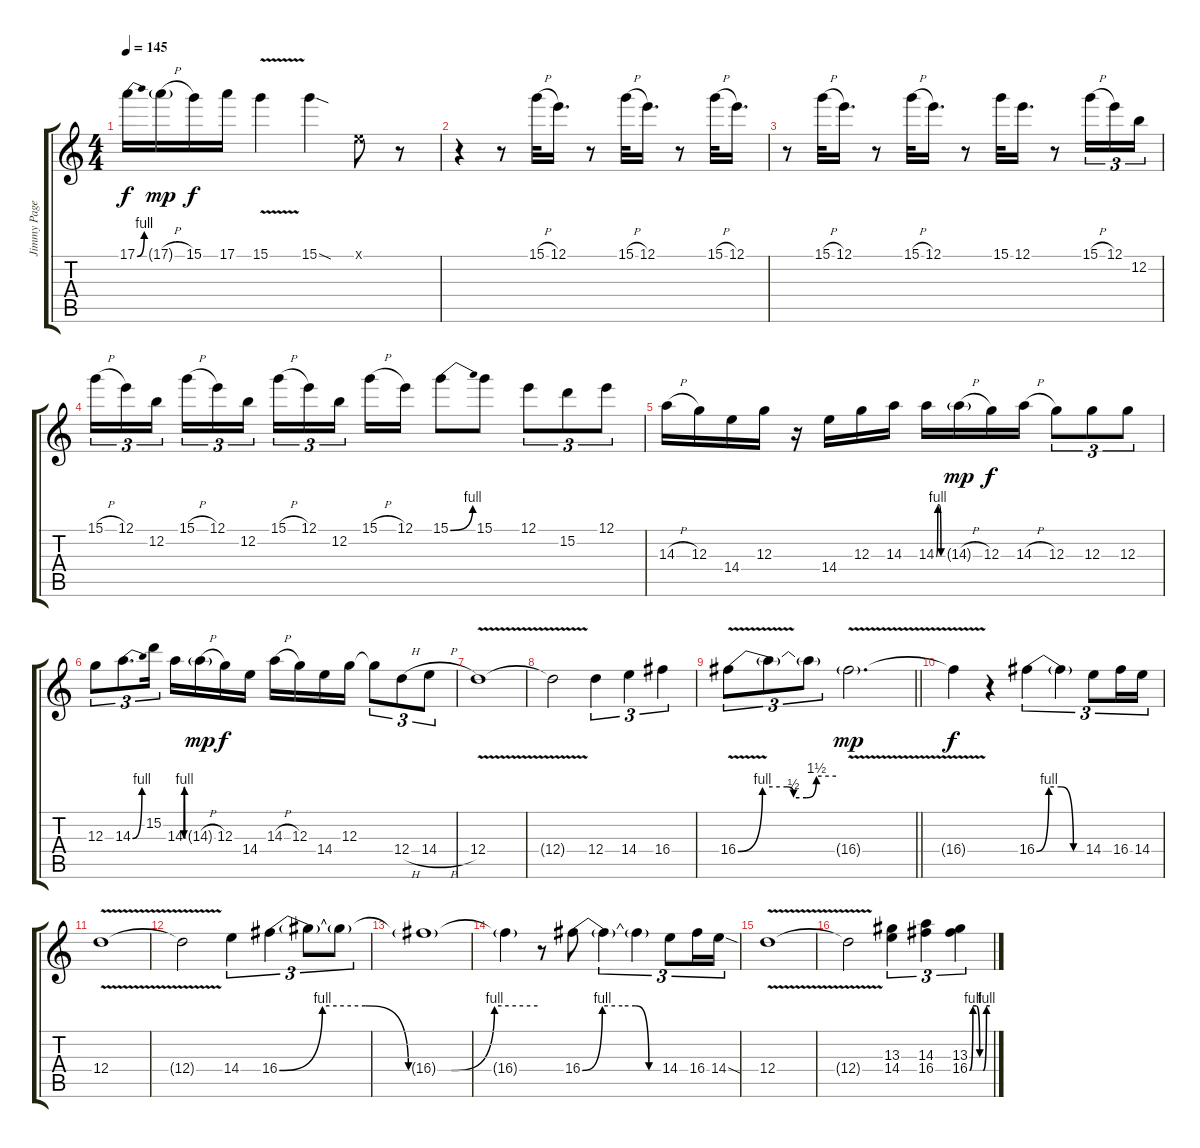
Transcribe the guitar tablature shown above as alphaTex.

\track ("Jimmy Page - Guitar" "Jimmy Page") {instrument overdrivenguitar}
\staff {score tabs}
\tuning (E4 B3 G3 D3 A2 E2) {hide}
\ts (4 4)
\tempo 145
\clef g2
\ks c
17.1{be (bend 0 0 60 4)}.16{dy f} 17.1{h g}.16{dy mp} 15.1.16{dy f} 17.1.16 15.1{v}.4 15.1{sod}.4 0.1{x}.8 r.8 |
r.4 r.8 15.1{h}.32 12.1.16{d} r.8 15.1{h}.32 12.1.16{d} r.8 15.1{h}.32 12.1.16{d} |
r.8 15.1{h}.32 12.1.16{d} r.8 15.1{h}.32 12.1.16{d} r.8 15.1.32 12.1.16{d} r.8 15.1{h}.16{tu (3 2)} 12.1.16{tu (3 2)} 12.2.16{tu (3 2)} |
15.1{h}.16{tu (3 2)} 12.1.16{tu (3 2)} 12.2.16{tu (3 2) beam splitsecondary} 15.1{h}.16{tu (3 2)} 12.1.16{tu (3 2)} 12.2.16{tu (3 2)} 15.1{h}.16{tu (3 2)} 12.1.16{tu (3 2)} 12.2.16{tu (3 2) beam splitsecondary} 15.1{h}.16 12.1.16 15.1{be (bend 0 0 60 4)}.8 15.1.8 12.1.8{tu (3 2)} 15.2.8{tu (3 2)} 12.1.8{tu (3 2)} |
14.3{h}.16 12.3.16 14.4.16 12.3.16 r.16 14.4.16 12.3.16 14.3.16 14.3{be (custom 0 0 15 4 30 4 45 0 60 0)}.16 14.3{h g}.16{dy mp} 12.3.16{dy f} 14.3{h}.16 12.3.8{tu (3 2)} 12.3.8{tu (3 2)} 12.3.8{tu (3 2)} |
12.3.8{tu (3 2)} 14.3{be (bend 0 0 60 4)}.8{d tu (3 2)} 15.2.16{tu (3 2)} 14.3{be (custom 0 0 15 4 30 4 45 0 60 0)}.16 14.3{h g}.16{dy mp} 12.3.16{dy f} 14.4.16 14.3{h}.16 12.3.16 14.4.16 12.3.16 12.3{t}.8{tu (3 2)} 12.4{h}.8{tu (3 2)} 14.4{h}.8{tu (3 2)} |
12.4{v}.1 |
12.4{t}.2 12.4.4{tu (3 2)} 14.4.4{tu (3 2)} 16.4.4{tu (3 2)} |
\barLineRight lightlight
16.4{be (custom 0 0 15 4 30 4 34 2 42 2 48 6 60 6) v}.8{tu (3 2)} 16.4{t}.8{tu (3 2)} 16.4{t}.8{tu (3 2)} 16.4{v g}.2{d dy mp} |
16.4{t}.4{dy f} r.4 16.4{be (custom 0 0 15 4 30 4 45 0 60 0)}.4{tu (3 2)} 16.4{t}.4{tu (3 2)} 14.4.8{tu (3 2)} 16.4.16{tu (3 2)} 14.4.16{tu (3 2)} |
12.4{v}.1 |
12.4{t}.2 14.4.4{tu (3 2)} 16.4{be (custom 0 0 10 4 20 4 30 0 40 0 50 4 60 4)}.4{tu (3 2)} 16.4{t}.8{tu (3 2)} 16.4{t}.8{tu (3 2)} |
16.4{t}.1 |
16.4{t}.4 r.8 16.4{be (custom 0 0 15 4 30 4 40 4 50 0 60 0)}.8 16.4{t}.4{tu (3 2)} 16.4{t}.4{tu (3 2)} 14.4.8{tu (3 2)} 16.4.16{tu (3 2)} 14.4{sod}.16{tu (3 2)} |
12.4{v}.1 |
12.4{t}.2 (13.3 14.4).4{tu (3 2)} (14.3 16.4).4{tu (3 2)} (13.3 16.4{be (custom 0 0 10 4 20 4 30 0 40 0 50 4 60 4)}).4{tu (3 2)}
